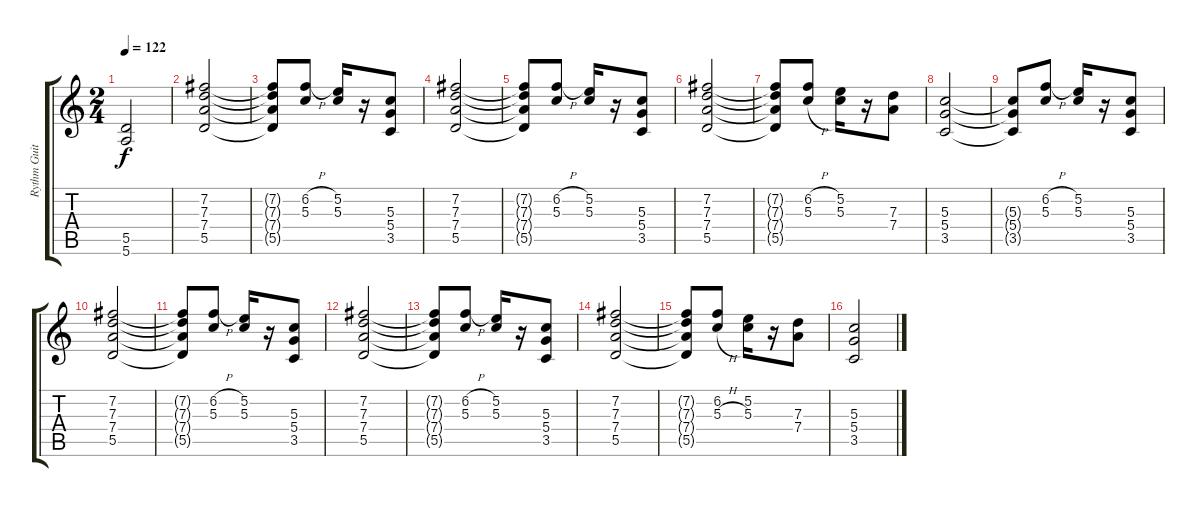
\track ("Rythm Guitar" "Rythm Guit") {instrument distortionguitar}
\staff {score tabs}
\tuning (E4 B3 G3 D3 A2 E2) {hide}
\ts (2 4)
\tempo 122
\clef g2
\ks c
(5.5 5.6).2{dy f} |
(7.2 7.3 7.4 5.5).2 |
(7.2{t} 7.3{t} 7.4{t} 5.5{t}).8 (6.2{h} 5.3).8 (5.2 5.3).16 r.16 (5.3 5.4 3.5).8 |
(7.2 7.3 7.4 5.5).2 |
(7.2{t} 7.3{t} 7.4{t} 5.5{t}).8 (6.2{h} 5.3).8 (5.2 5.3).16 r.16 (5.3 5.4 3.5).8 |
(7.2 7.3 7.4 5.5).2 |
(7.2{t} 7.3{t} 7.4{t} 5.5{t}).8 (6.2{h} 5.3{h}).8 (5.2 5.3).16 r.16 (7.3 7.4).8 |
(5.3 5.4 3.5).2 |
(5.3{t} 5.4{t} 3.5{t}).8 (6.2{h} 5.3).8 (5.2 5.3).16 r.16 (5.3 5.4 3.5).8 |
(7.2 7.3 7.4 5.5).2 |
(7.2{t} 7.3{t} 7.4{t} 5.5{t}).8 (6.2{h} 5.3).8 (5.2 5.3).16 r.16 (5.3 5.4 3.5).8 |
(7.2 7.3 7.4 5.5).2 |
(7.2{t} 7.3{t} 7.4{t} 5.5{t}).8 (6.2{h} 5.3).8 (5.2 5.3).16 r.16 (5.3 5.4 3.5).8 |
(7.2 7.3 7.4 5.5).2 |
(7.2{t} 7.3{t} 7.4{t} 5.5{t}).8 (6.2 5.3{h}).8 (5.2 5.3).16 r.16 (7.3 7.4).8 |
(5.3 5.4 3.5).2
